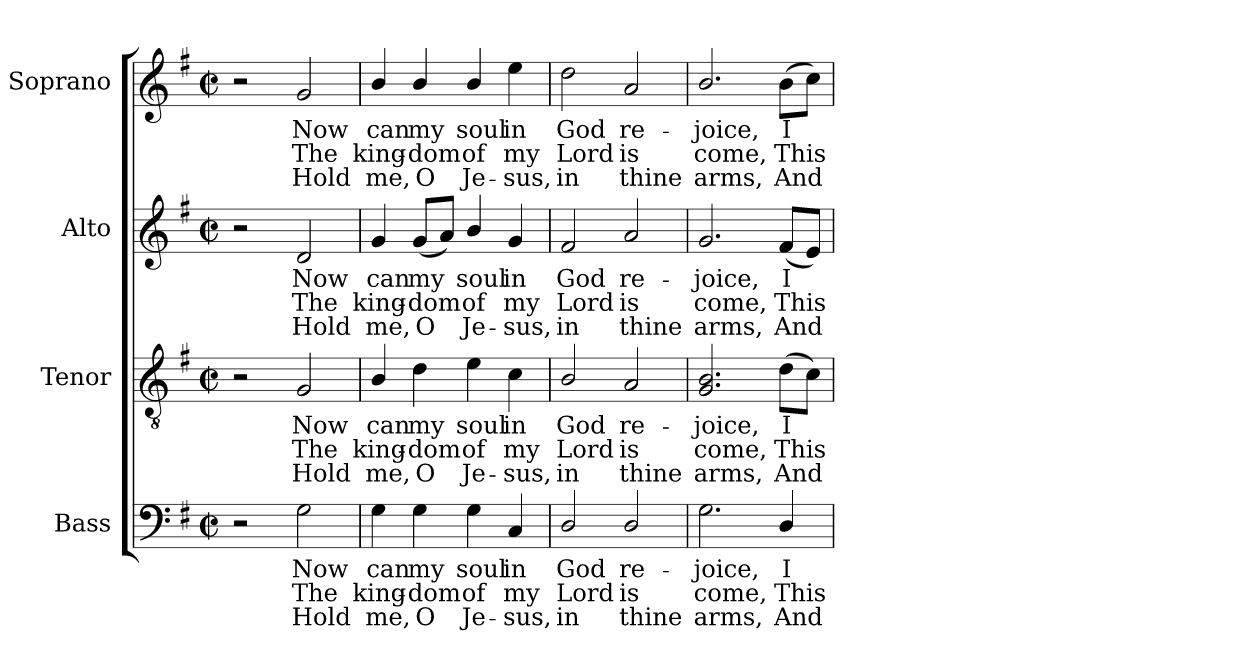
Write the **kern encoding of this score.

**kern	**text	**text	**text	**kern	**text	**text	**text	**kern	**text	**text	**text	**kern	**text	**text	**text
*part4	*part4	*part4	*part4	*part3	*part3	*part3	*part3	*part2	*part2	*part2	*part2	*part1	*part1	*part1	*part1
*staff4	*staff4	*staff4	*staff4	*staff3	*staff3	*staff3	*staff3	*staff2	*staff2	*staff2	*staff2	*staff1	*staff1	*staff1	*staff1
*I"Bass	*	*	*	*I"Tenor	*	*	*	*I"Alto	*	*	*	*I"Soprano	*	*	*
*I'B.	*	*	*	*I'T.	*	*	*	*I'A.	*	*	*	*I'S.	*	*	*
!!LO:PB:g=z
*clefF4	*	*	*	*clefGv2	*	*	*	*clefG2	*	*	*	*clefG2	*	*	*
*	*	*	*	*ITrd7c12	*	*	*	*	*	*	*	*	*	*	*
*k[f#]	*	*	*	*k[f#]	*	*	*	*k[f#]	*	*	*	*k[f#]	*	*	*
*G:	*	*	*	*G:	*	*	*	*G:	*	*	*	*G:	*	*	*
*M2/2	*	*	*	*M2/2	*	*	*	*M2/2	*	*	*	*M2/2	*	*	*
*met(c|)	*	*	*	*met(c|)	*	*	*	*met(c|)	*	*	*	*met(c|)	*	*	*
=1	=1	=1	=1	=1	=1	=1	=1	=1	=1	=1	=1	=1	=1	=1	=1
2r	.	.	.	2r	.	.	.	2r	.	.	.	2r	.	.	.
!	!LO:LY:b:color=#000000	!LO:LY:b:color=#000000	!LO:LY:b:color=#000000	!	!	!	!	!	!	!	!	!	!	!	!
!	!	!	!	!	!LO:LY:b:color=#000000	!LO:LY:b:color=#000000	!LO:LY:b:color=#000000	!	!	!	!	!	!	!	!
!	!	!	!	!	!	!	!	!	!LO:LY:b:color=#000000	!LO:LY:b:color=#000000	!LO:LY:b:color=#000000	!	!	!	!
!	!	!	!	!	!	!	!	!	!	!	!	!	!LO:LY:b:color=#000000	!LO:LY:b:color=#000000	!LO:LY:b:color=#000000
2Gi\	Now	The	Hold	2GGi/	Now	The	Hold	2di/	Now	The	Hold	2gi/	Now	The	Hold
=2	=2	=2	=2	=2	=2	=2	=2	=2	=2	=2	=2	=2	=2	=2	=2
!	!LO:LY:b:color=#000000	!LO:LY:b:color=#000000	!LO:LY:b:color=#000000	!	!	!	!	!	!	!	!	!	!	!	!
!	!	!	!	!	!LO:LY:b:color=#000000	!LO:LY:b:color=#000000	!LO:LY:b:color=#000000	!	!	!	!	!	!	!	!
!	!	!	!	!	!	!	!	!	!LO:LY:b:color=#000000	!LO:LY:b:color=#000000	!LO:LY:b:color=#000000	!	!	!	!
!	!	!	!	!	!	!	!	!	!	!	!	!	!LO:LY:b:color=#000000	!LO:LY:b:color=#000000	!LO:LY:b:color=#000000
4Gi\	can	king-	me,	4BBi/	can	king-	me,	4gi/	can	king-	me,	4bi/	can	king-	me,
!	!LO:LY:b:color=#000000	!LO:LY:b:color=#000000	!LO:LY:b:color=#000000	!	!	!	!	!	!	!	!	!	!	!	!
!	!	!	!	!	!LO:LY:b:color=#000000	!LO:LY:b:color=#000000	!LO:LY:b:color=#000000	!	!	!	!	!	!	!	!
!	!	!	!	!	!	!	!	!	!LO:LY:b:color=#000000	!LO:LY:b:color=#000000	!LO:LY:b:color=#000000	!	!	!	!
!	!	!	!	!	!	!	!	!	!	!	!	!	!LO:LY:b:color=#000000	!LO:LY:b:color=#000000	!LO:LY:b:color=#000000
4Gi\	my	-dom	O	4Di\	my	-dom	O	(8gi/L	my	-dom	O	4bi/	my	-dom	O
.	.	.	.	.	.	.	.	8ai/J)	.	.	.	.	.	.	.
!	!LO:LY:b:color=#000000	!LO:LY:b:color=#000000	!LO:LY:b:color=#000000	!	!	!	!	!	!	!	!	!	!	!	!
!	!	!	!	!	!LO:LY:b:color=#000000	!LO:LY:b:color=#000000	!LO:LY:b:color=#000000	!	!	!	!	!	!	!	!
!	!	!	!	!	!	!	!	!	!LO:LY:b:color=#000000	!LO:LY:b:color=#000000	!LO:LY:b:color=#000000	!	!	!	!
!	!	!	!	!	!	!	!	!	!	!	!	!	!LO:LY:b:color=#000000	!LO:LY:b:color=#000000	!LO:LY:b:color=#000000
4Gi\	soul	of	Je-	4Ei\	soul	of	Je-	4bi/	soul	of	Je-	4bi/	soul	of	Je-
!	!LO:LY:b:color=#000000	!LO:LY:b:color=#000000	!LO:LY:b:color=#000000	!	!	!	!	!	!	!	!	!	!	!	!
!	!	!	!	!	!LO:LY:b:color=#000000	!LO:LY:b:color=#000000	!LO:LY:b:color=#000000	!	!	!	!	!	!	!	!
!	!	!	!	!	!	!	!	!	!LO:LY:b:color=#000000	!LO:LY:b:color=#000000	!LO:LY:b:color=#000000	!	!	!	!
!	!	!	!	!	!	!	!	!	!	!	!	!	!LO:LY:b:color=#000000	!LO:LY:b:color=#000000	!LO:LY:b:color=#000000
4Ci/	in	my	-sus,	4Ci\	in	my	-sus,	4gi/	in	my	-sus,	4eei\	in	my	-sus,
=3	=3	=3	=3	=3	=3	=3	=3	=3	=3	=3	=3	=3	=3	=3	=3
!	!LO:LY:b:color=#000000	!LO:LY:b:color=#000000	!LO:LY:b:color=#000000	!	!	!	!	!	!	!	!	!	!	!	!
!	!	!	!	!	!LO:LY:b:color=#000000	!LO:LY:b:color=#000000	!LO:LY:b:color=#000000	!	!	!	!	!	!	!	!
!	!	!	!	!	!	!	!	!	!LO:LY:b:color=#000000	!LO:LY:b:color=#000000	!LO:LY:b:color=#000000	!	!	!	!
!	!	!	!	!	!	!	!	!	!	!	!	!	!LO:LY:b:color=#000000	!LO:LY:b:color=#000000	!LO:LY:b:color=#000000
2Di/	God	Lord	in	2BBi/	God	Lord	in	2f#i/	God	Lord	in	2ddi\	God	Lord	in
!	!LO:LY:b:color=#000000	!LO:LY:b:color=#000000	!LO:LY:b:color=#000000	!	!	!	!	!	!	!	!	!	!	!	!
!	!	!	!	!	!LO:LY:b:color=#000000	!LO:LY:b:color=#000000	!LO:LY:b:color=#000000	!	!	!	!	!	!	!	!
!	!	!	!	!	!	!	!	!	!LO:LY:b:color=#000000	!LO:LY:b:color=#000000	!LO:LY:b:color=#000000	!	!	!	!
!	!	!	!	!	!	!	!	!	!	!	!	!	!LO:LY:b:color=#000000	!LO:LY:b:color=#000000	!LO:LY:b:color=#000000
2Di/	re-	is	thine	2AAi/	re-	is	thine	2ai/	re-	is	thine	2ai/	re-	is	thine
=4	=4	=4	=4	=4	=4	=4	=4	=4	=4	=4	=4	=4	=4	=4	=4
!	!LO:LY:b:color=#000000	!LO:LY:b:color=#000000	!LO:LY:b:color=#000000	!	!	!	!	!	!	!	!	!	!	!	!
!	!	!	!	!	!LO:LY:b:color=#000000	!LO:LY:b:color=#000000	!LO:LY:b:color=#000000	!	!	!	!	!	!	!	!
!	!	!	!	!	!	!	!	!	!LO:LY:b:color=#000000	!LO:LY:b:color=#000000	!LO:LY:b:color=#000000	!	!	!	!
!	!	!	!	!	!	!	!	!	!	!	!	!	!LO:LY:b:color=#000000	!LO:LY:b:color=#000000	!LO:LY:b:color=#000000
2.Gi\	-joice,	come,	arms,	2.GGi/ 2.BBi	-joice,	come,	arms,	2.gi/	-joice,	come,	arms,	2.bi/	-joice,	come,	arms,
!	!LO:LY:b:color=#000000	!LO:LY:b:color=#000000	!LO:LY:b:color=#000000	!	!	!	!	!	!	!	!	!	!	!	!
!	!	!	!	!	!LO:LY:b:color=#000000	!LO:LY:b:color=#000000	!LO:LY:b:color=#000000	!	!	!	!	!	!	!	!
!	!	!	!	!	!	!	!	!	!LO:LY:b:color=#000000	!LO:LY:b:color=#000000	!LO:LY:b:color=#000000	!	!	!	!
!	!	!	!	!	!	!	!	!	!	!	!	!	!LO:LY:b:color=#000000	!LO:LY:b:color=#000000	!LO:LY:b:color=#000000
4Di/	I	This	And	(8Di\L	I	This	And	(8f#i/L	I	This	And	(8bi\L	I	This	And
.	.	.	.	8Ci\J)	.	.	.	8ei/J)	.	.	.	8cci\J)	.	.	.
=	=	=	=	=	=	=	=	=	=	=	=	=	=	=	=
*-	*-	*-	*-	*-	*-	*-	*-	*-	*-	*-	*-	*-	*-	*-	*-
